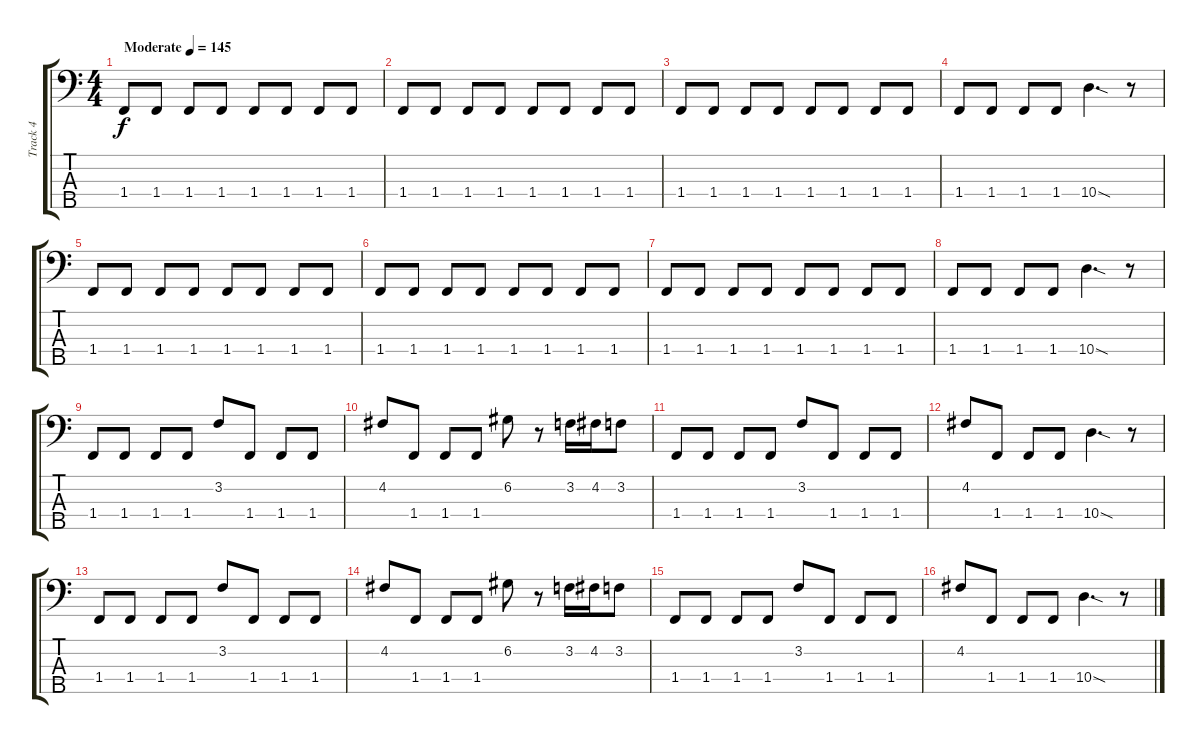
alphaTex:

\track ("Track 4" "Track 4") {instrument electricbassfinger}
\staff {score tabs}
\tuning (G2 D2 A1 E1 B0) {hide}
\ts (4 4)
\tempo (145 "Moderate")
\clef f4
\ks c
1.4.8{dy f instrument electricbassfinger} 1.4.8 1.4.8 1.4.8 1.4.8 1.4.8 1.4.8 1.4.8 |
1.4.8 1.4.8 1.4.8 1.4.8 1.4.8 1.4.8 1.4.8 1.4.8 |
1.4.8 1.4.8 1.4.8 1.4.8 1.4.8 1.4.8 1.4.8 1.4.8 |
1.4.8 1.4.8 1.4.8 1.4.8 10.4{sod}.4{d} r.8 |
1.4.8 1.4.8 1.4.8 1.4.8 1.4.8 1.4.8 1.4.8 1.4.8 |
1.4.8 1.4.8 1.4.8 1.4.8 1.4.8 1.4.8 1.4.8 1.4.8 |
1.4.8 1.4.8 1.4.8 1.4.8 1.4.8 1.4.8 1.4.8 1.4.8 |
1.4.8 1.4.8 1.4.8 1.4.8 10.4{sod}.4{d} r.8 |
1.4.8 1.4.8 1.4.8 1.4.8 3.2.8 1.4.8 1.4.8 1.4.8 |
4.2.8 1.4.8 1.4.8 1.4.8 6.2.8 r.8 3.2.16 4.2.16 3.2.8 |
1.4.8 1.4.8 1.4.8 1.4.8 3.2.8 1.4.8 1.4.8 1.4.8 |
4.2.8 1.4.8 1.4.8 1.4.8 10.4{sod}.4{d} r.8 |
1.4.8 1.4.8 1.4.8 1.4.8 3.2.8 1.4.8 1.4.8 1.4.8 |
4.2.8 1.4.8 1.4.8 1.4.8 6.2.8 r.8 3.2.16 4.2.16 3.2.8 |
1.4.8 1.4.8 1.4.8 1.4.8 3.2.8 1.4.8 1.4.8 1.4.8 |
4.2.8 1.4.8 1.4.8 1.4.8 10.4{sod}.4{d} r.8
